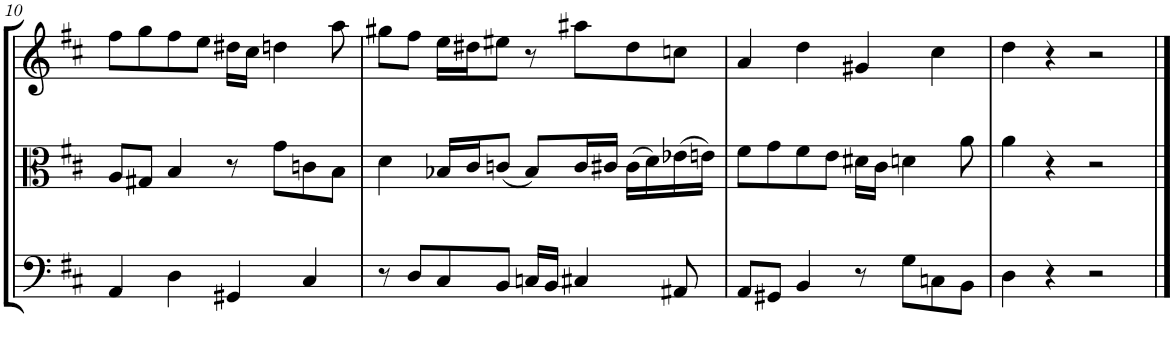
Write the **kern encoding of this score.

**kern	**kern	**kern
*part3	*part2	*part1
*staff3	*staff2	*staff1
*I"Violoncello	*I"Viola	*I"Violin
*I'Vc	*I'Vla	*I'Vln
!!LO:PB:g=z
*clefF4	*clefC3	*clefG2
*k[f#c#]	*k[f#c#]	*k[f#c#]
*M4/4	*M4/4	*M4/4
=10	=10	=10
4AA/	8A/L	8ff#\L
.	8G#X/J	8gg\
4D\	4B/	8ff#\
.	.	8ee\J
4GG#X/	8r	16dd#X\LL
.	.	16cc#\JJ
.	8g\L	4ddn\
4C#/	8cn\	.
.	8B\J	8aa\
=11	=11	=11
8r	4d\	8gg#X\L
8D/L	.	8ff#\J
8C#/	16B-X/LL	16ee\LL
.	16c#/J	16dd#X\J
8BB/J	(8cn/J	8ee#X\J
16Cn/LL	8B-/L)	8r
16BB/JJ	.	.
4C#X/	16c/L	8aa#X\L
.	16c#X/JJ	.
.	(16c#\LL	8dd#\
.	16d\)	.
8AA#X/	(16e-X\	8ccn\J
.	16en\JJ)	.
=12	=12	=12
8AA/L	8f#\L	4a/
8GG#X/J	8g\	.
4BB/	8f#\	4dd\
.	8e\J	.
8r	16d#X\LL	4g#X/
.	16c#\JJ	.
8G\L	4dn\	.
8Cn\	.	4cc#\
8BB\J	8a\	.
=13	=13	=13
4D\	4a\	4dd\
4r	4r	4r
2r	2r	2r
==	==	==
*-	*-	*-
